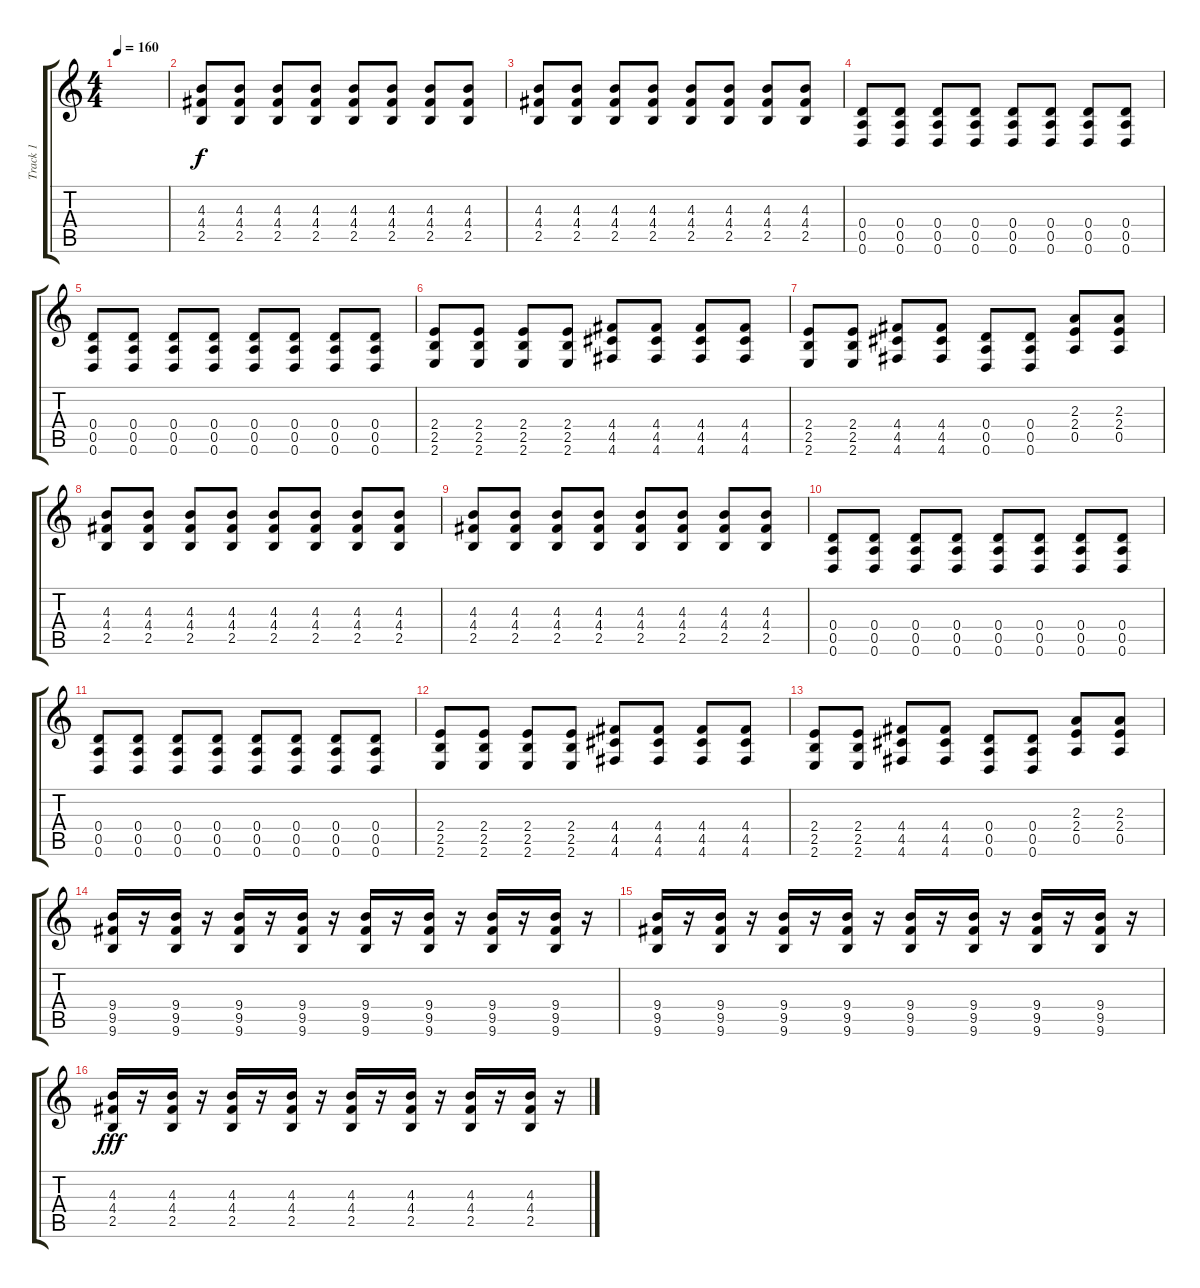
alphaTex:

\track ("Track 1" "Track 1") {instrument distortionguitar}
\staff {score tabs}
\tuning (E4 B3 G3 D3 A2 D2) {hide}
\ts (4 4)
\tempo 160
\clef g2
\ks c
|
(4.3 4.4 2.5).8 (4.3 4.4 2.5).8 (4.3 4.4 2.5).8 (4.3 4.4 2.5).8 (4.3 4.4 2.5).8 (4.3 4.4 2.5).8 (4.3 4.4 2.5).8 (4.3 4.4 2.5).8 |
(4.3 4.4 2.5).8 (4.3 4.4 2.5).8 (4.3 4.4 2.5).8 (4.3 4.4 2.5).8 (4.3 4.4 2.5).8 (4.3 4.4 2.5).8 (4.3 4.4 2.5).8 (4.3 4.4 2.5).8 |
(0.4 0.5 0.6).8 (0.4 0.5 0.6).8 (0.4 0.5 0.6).8 (0.4 0.5 0.6).8 (0.4 0.5 0.6).8 (0.4 0.5 0.6).8 (0.4 0.5 0.6).8 (0.4 0.5 0.6).8 |
(0.4 0.5 0.6).8 (0.4 0.5 0.6).8 (0.4 0.5 0.6).8 (0.4 0.5 0.6).8 (0.4 0.5 0.6).8 (0.4 0.5 0.6).8 (0.4 0.5 0.6).8 (0.4 0.5 0.6).8 |
(2.4 2.5 2.6).8 (2.4 2.5 2.6).8 (2.4 2.5 2.6).8 (2.4 2.5 2.6).8 (4.4 4.5 4.6).8 (4.4 4.5 4.6).8 (4.4 4.5 4.6).8 (4.4 4.5 4.6).8 |
(2.4 2.5 2.6).8 (2.4 2.5 2.6).8 (4.4 4.5 4.6).8 (4.4 4.5 4.6).8 (0.4 0.5 0.6).8 (0.4 0.5 0.6).8 (2.3 2.4 0.5).8 (2.3 2.4 0.5).8 |
(4.3 4.4 2.5).8 (4.3 4.4 2.5).8 (4.3 4.4 2.5).8 (4.3 4.4 2.5).8 (4.3 4.4 2.5).8 (4.3 4.4 2.5).8 (4.3 4.4 2.5).8 (4.3 4.4 2.5).8 |
(4.3 4.4 2.5).8 (4.3 4.4 2.5).8 (4.3 4.4 2.5).8 (4.3 4.4 2.5).8 (4.3 4.4 2.5).8 (4.3 4.4 2.5).8 (4.3 4.4 2.5).8 (4.3 4.4 2.5).8 |
(0.4 0.5 0.6).8 (0.4 0.5 0.6).8 (0.4 0.5 0.6).8 (0.4 0.5 0.6).8 (0.4 0.5 0.6).8 (0.4 0.5 0.6).8 (0.4 0.5 0.6).8 (0.4 0.5 0.6).8 |
(0.4 0.5 0.6).8 (0.4 0.5 0.6).8 (0.4 0.5 0.6).8 (0.4 0.5 0.6).8 (0.4 0.5 0.6).8 (0.4 0.5 0.6).8 (0.4 0.5 0.6).8 (0.4 0.5 0.6).8 |
(2.4 2.5 2.6).8 (2.4 2.5 2.6).8 (2.4 2.5 2.6).8 (2.4 2.5 2.6).8 (4.4 4.5 4.6).8 (4.4 4.5 4.6).8 (4.4 4.5 4.6).8 (4.4 4.5 4.6).8 |
(2.4 2.5 2.6).8 (2.4 2.5 2.6).8 (4.4 4.5 4.6).8 (4.4 4.5 4.6).8 (0.4 0.5 0.6).8 (0.4 0.5 0.6).8 (2.3 2.4 0.5).8 (2.3 2.4 0.5).8 |
(9.4 9.5 9.6).16{dy f} r.16 (9.4 9.5 9.6).16 r.16 (9.4 9.5 9.6).16 r.16 (9.4 9.5 9.6).16 r.16 (9.4 9.5 9.6).16 r.16 (9.4 9.5 9.6).16 r.16 (9.4 9.5 9.6).16 r.16 (9.4 9.5 9.6).16 r.16 |
(9.4 9.5 9.6).16 r.16 (9.4 9.5 9.6).16 r.16 (9.4 9.5 9.6).16 r.16 (9.4 9.5 9.6).16 r.16 (9.4 9.5 9.6).16 r.16 (9.4 9.5 9.6).16 r.16 (9.4 9.5 9.6).16 r.16 (9.4 9.5 9.6).16 r.16 |
(4.3 4.4 2.5).16{dy fff} r.16 (4.3 4.4 2.5).16 r.16 (4.3 4.4 2.5).16 r.16 (4.3 4.4 2.5).16 r.16 (4.3 4.4 2.5).16 r.16 (4.3 4.4 2.5).16 r.16 (4.3 4.4 2.5).16 r.16 (4.3 4.4 2.5).16 r.16
